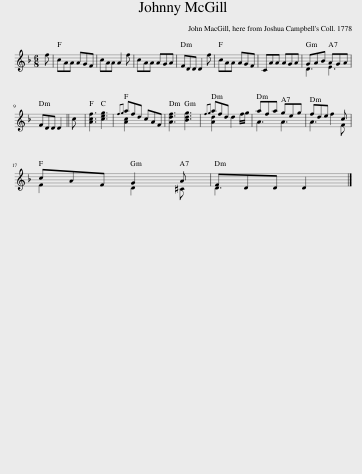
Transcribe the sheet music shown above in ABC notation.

X:1
%%score ( 1 2 )
L:1/8
M:6/8
I:linebreak $
K:Dmin
V:1 treble
V:2 treble
V:1
 f | cAA AGF | cAA A2 f | cAA AGA | FDD D2 f | %5
 cAA AGF | CAA AGA | GAB AGA |$ FDD D2 || c | %10
 [Acf]3 [ceg]3 |{fg} afd cAF | [Adf]3 [Bdg]3 |{fg} afd d2 f/g/ | afa geg | %15
 fde f2 c |$ cAF G2 A | FDD D2 |] %18
V:2
 x | x6 | x6 | x6 | x6 | %5
 x6 | x6 | D3 E3 |$ x5 || x | %10
 x6 | [Ac]2 x x3 | x6 | [Ad]2 x x3 | A3 A3 | %15
 A3 x2 F |$ F2 x D2 ^C | D3 x2 |] %18
